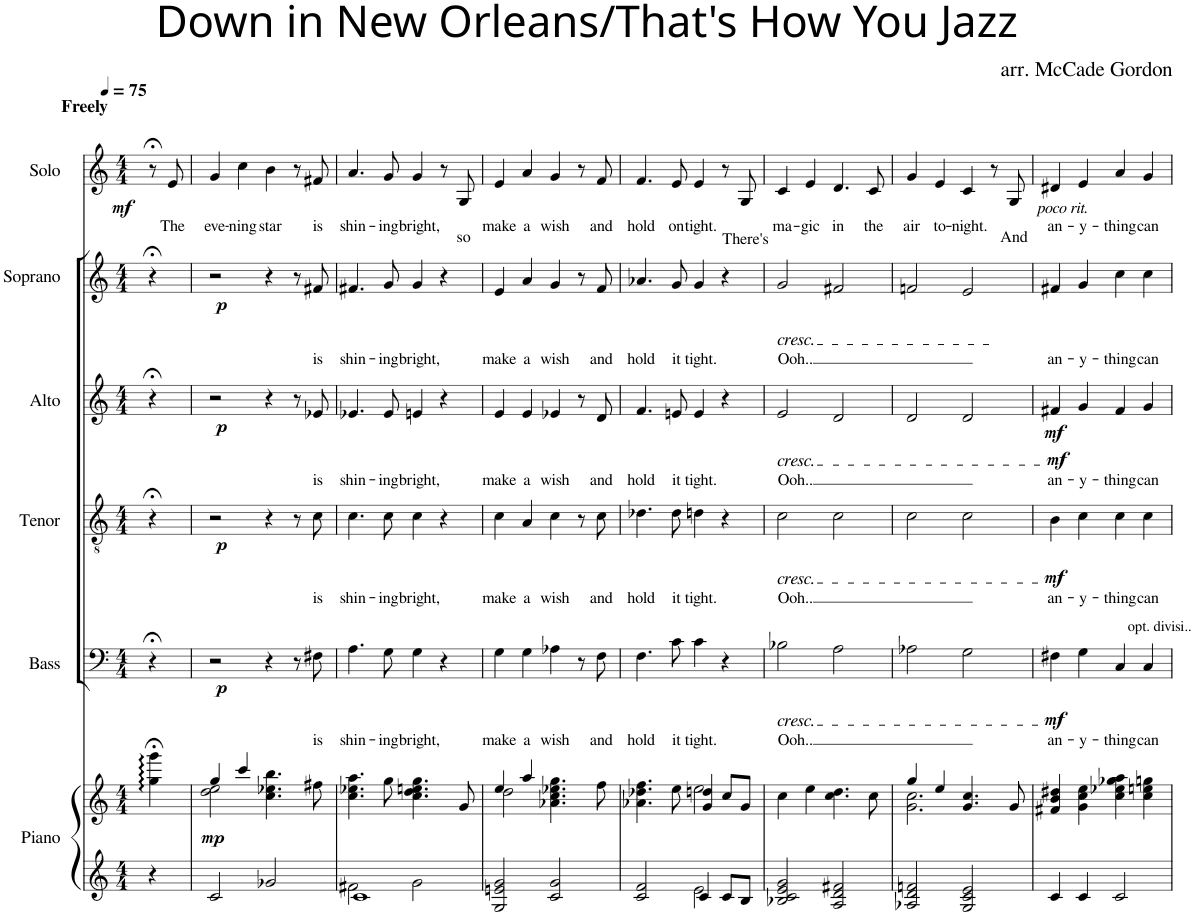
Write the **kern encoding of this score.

**kern	**kern	**dynam	**kern	**text	**dynam	**kern	**text	**dynam	**kern	**text	**dynam	**kern	**text	**dynam	**kern	**text	**dynam
*part6	*part6	*part6	*part5	*part5	*part5	*part4	*part4	*part4	*part3	*part3	*part3	*part2	*part2	*part2	*part1	*part1	*part1
*staff7	*staff6	*staff6/7	*staff5	*staff5	*staff5	*staff4	*staff4	*staff4	*staff3	*staff3	*staff3	*staff2	*staff2	*staff2	*staff1	*staff1	*staff1
*I"Piano	*	*	*I"Bass	*	*	*I"Tenor	*	*	*I"Alto	*	*	*I"Soprano	*	*	*I"Solo	*	*
*I'Pno.	*	*	*I'B.	*	*	*I'T.	*	*	*I'A.	*	*	*I'S.	*	*	*	*	*
*clefG2	*clefG2	*	*clefF4	*	*	*clefGv2	*	*	*clefG2	*	*	*clefG2	*	*	*clefG2	*	*
*k[]	*k[]	*	*k[]	*	*	*k[]	*	*	*k[]	*	*	*k[]	*	*	*k[]	*	*
*M4/4	*M4/4	*	*M4/4	*	*	*M4/4	*	*	*M4/4	*	*	*M4/4	*	*	*M4/4	*	*
*MM75	*MM75	*	*MM75	*	*	*MM75	*	*	*MM75	*	*	*MM75	*	*	*MM75	*	*
=1	=1	=1	=1	=1	=1	=1	=1	=1	=1	=1	=1	=1	=1	=1	=1	=1	=1
4r	4gg\:;< 4ggg\:;<	.	4r;<	.	.	4r;<	.	.	4r;<	.	.	4r;<	.	.	8r;<	.	.
!	!	!	!	!	!	!	!	!	!	!	!	!	!	!	!LO:TX:a:B:t=Freely	!	!
!	!	!	!	!	!	!	!	!	!	!	!	!	!	!	!	!LO:LY:b	!
.	.	.	.	.	.	.	.	.	.	.	.	.	.	.	8e/	The	.
=2	=2	=2	=2	=2	=2	=2	=2	=2	=2	=2	=2	=2	=2	=2	=2	=2	=2
*	*^	*	*	*	*	*	*	*	*	*	*	*	*	*	*	*	*
!	!	!	!LO:DY:b	!	!	!LO:DY:b	!	!	!LO:DY:b	!	!	!LO:DY:b	!	!	!LO:DY:b	!	!LO:LY:b	!LO:DY:b
2c/	4gg/	2dd\ 2ee\	mp	2r	.	p	2r	.	p	2r	.	p	2r	.	p	4g/	eve-	mf
!	!	!	!	!	!	!	!	!	!	!	!	!	!	!	!	!	!LO:LY:b	!
.	4ccc/	.	.	.	.	.	.	.	.	.	.	.	.	.	.	4cc\	-ning	.
!	!	!	!	!	!	!	!	!	!	!	!	!	!	!	!	!	!LO:LY:b	!
2g-X/	4.cc\ 4.ee-X\ 4.bb\	2ryy	.	4r	.	.	4r	.	.	4r	.	.	4r	.	.	4b\	star	.
.	.	.	.	8r	.	.	8r	.	.	8r	.	.	8r	.	.	8r	.	.
!	!	!	!	!	!LO:LY:b	!	!	!LO:LY:b	!	!	!LO:LY:b	!	!	!LO:LY:b	!	!	!LO:LY:b	!
.	8ff#X\	.	.	8F#X\	is	.	8c\	is	.	8e-X/	is	.	8f#X/	is	.	8f#X/	is	.
*	*v	*v	*	*	*	*	*	*	*	*	*	*	*	*	*	*	*	*
=3	=3	=3	=3	=3	=3	=3	=3	=3	=3	=3	=3	=3	=3	=3	=3	=3	=3
*^	*	*	*	*	*	*	*	*	*	*	*	*	*	*	*	*	*
!	!	!	!	!	!LO:LY:b	!	!	!LO:LY:b	!	!	!LO:LY:b	!	!	!LO:LY:b	!	!	!LO:LY:b	!
1c	2f#X\	4.cc\ 4.ee-X\ 4.aa\	.	4.A\	shin-	.	4.c\	shin-	.	4.e-X/	shin-	.	4.f#X/	shin-	.	4.a/	shin-	.
!	!	!	!	!	!LO:LY:b	!	!	!LO:LY:b	!	!	!LO:LY:b	!	!	!LO:LY:b	!	!	!LO:LY:b	!
.	.	8gg\	.	8G\	-ing	.	8c\	-ing	.	8e-/	-ing	.	8g/	-ing	.	8g/	-ing	.
!	!	!	!	!	!LO:LY:b	!	!	!LO:LY:b	!	!	!LO:LY:b	!	!	!LO:LY:b	!	!	!LO:LY:b	!
.	2g\	4.cc\ 4.dd\ 4.een\ 4.gg\	.	4G\	bright,	.	4c\	bright,	.	4en/	bright,	.	4g/	bright,	.	4g/	bright,	.
.	.	.	.	4r	.	.	4r	.	.	4r	.	.	4r	.	.	8r	.	.
!	!	!	!	!	!	!	!	!	!	!	!	!	!	!	!	!	!LO:LY:b	!
.	.	8g/	.	.	.	.	.	.	.	.	.	.	.	.	.	8G/	so	.
*v	*v	*	*	*	*	*	*	*	*	*	*	*	*	*	*	*	*	*
=4	=4	=4	=4	=4	=4	=4	=4	=4	=4	=4	=4	=4	=4	=4	=4	=4	=4
*	*^	*	*	*	*	*	*	*	*	*	*	*	*	*	*	*	*
!	!	!	!	!	!LO:LY:b	!	!	!LO:LY:b	!	!	!LO:LY:b	!	!	!LO:LY:b	!	!	!LO:LY:b	!
2G/ 2en/ 2g/	4ee/	2dd\	.	4G\	make	.	4c\	make	.	4e/	make	.	4e/	make	.	4e/	make	.
!	!	!	!	!	!LO:LY:b	!	!	!LO:LY:b	!	!	!LO:LY:b	!	!	!LO:LY:b	!	!	!LO:LY:b	!
.	4aa/	.	.	4G\	a	.	4A/	a	.	4e/	a	.	4a/	a	.	4a/	a	.
!	!	!	!	!	!LO:LY:b	!	!	!LO:LY:b	!	!	!LO:LY:b	!	!	!LO:LY:b	!	!	!LO:LY:b	!
2c/ 2g/	4.a-X\ 4.cc\ 4.ee-X\ 4.gg\	2ryy	.	4A-X\	wish	.	4c\	wish	.	4e-X/	wish	.	4g/	wish	.	4g/	wish	.
.	.	.	.	8r	.	.	8r	.	.	8r	.	.	8r	.	.	8r	.	.
!	!	!	!	!	!LO:LY:b	!	!	!LO:LY:b	!	!	!LO:LY:b	!	!	!LO:LY:b	!	!	!LO:LY:b	!
.	8ff\	.	.	8F\	and	.	8c\	and	.	8d/	and	.	8f/	and	.	8f/	and	.
=5	=5	=5	=5	=5	=5	=5	=5	=5	=5	=5	=5	=5	=5	=5	=5	=5	=5	=5
*^	*	*	*	*	*	*	*	*	*	*	*	*	*	*	*	*	*	*
!	!	!	!	!	!	!LO:LY:b	!	!	!LO:LY:b	!	!	!LO:LY:b	!	!	!LO:LY:b	!	!	!LO:LY:b	!
2c/ 2f/	2ryy	4.a-X\ 4.dd-X\ 4.ff\	2ryy	.	4.F\	hold	.	4.d-X\	hold	.	4.f/	hold	.	4.a-X/	hold	.	4.f/	hold	.
!	!	!	!	!	!	!LO:LY:b	!	!	!LO:LY:b	!	!	!LO:LY:b	!	!	!LO:LY:b	!	!	!LO:LY:b	!
.	.	8ee\	.	.	8c\	it	.	8d-\	it	.	8en/	it	.	8g/	it	.	8e/	on	.
!	!	!	!	!	!	!LO:LY:b	!	!	!LO:LY:b	!	!	!LO:LY:b	!	!	!LO:LY:b	!	!	!LO:LY:b	!
4c/	2e\	4g/ 4ddn/	2ee\	.	4c\	tight.	.	4dn\	tight.	.	4e/	tight.	.	4g/	tight.	.	4e/	tight.	.
8c/L	.	8cc/L	.	.	4r	.	.	4r	.	.	4r	.	.	4r	.	.	8r	.	.
!	!	!	!	!	!	!	!	!	!	!	!	!	!	!	!	!	!	!LO:LY:b	!
8B/J	.	8g/J	.	.	.	.	.	.	.	.	.	.	.	.	.	.	8G/	There's	.
*v	*v	*	*	*	*	*	*	*	*	*	*	*	*	*	*	*	*	*	*
*	*v	*v	*	*	*	*	*	*	*	*	*	*	*	*	*	*	*	*
=6	=6	=6	=6	=6	=6	=6	=6	=6	=6	=6	=6	=6	=6	=6	=6	=6	=6
!	!	!	!	!	!	!	!	!	!	!	!	!LO:TX:b:i:t=cresc.	!	!	!	!	!
!	!	!	!	!	!	!	!	!	!LO:TX:b:i:t=cresc.	!	!	!	!	!	!	!	!
!	!	!	!	!	!	!LO:TX:b:i:t=cresc.	!	!	!	!	!	!	!	!	!	!	!
!	!	!	!LO:TX:b:i:t=cresc.	!	!	!	!	!	!	!	!	!	!	!	!	!	!
!	!	!	!	!LO:LY:b	!	!	!LO:LY:b	!	!	!LO:LY:b	!	!	!LO:LY:b	!	!	!LO:LY:b	!
2B-X/ 2c/ 2e/ 2g/	4cc\	.	2B-X\	Ooh..	.	2c\	Ooh..	.	2e/	Ooh..	.	2g/	Ooh..	.	4c/	ma-	.
!	!	!	!	!	!	!	!	!	!	!	!	!	!	!	!	!LO:LY:b	!
.	4ee\	.	.	.	.	.	.	.	.	.	.	.	.	.	4e/	-gic	.
!	!	!	!	!	!	!	!	!	!	!	!	!	!	!	!	!LO:LY:b	!
2A/ 2d/ 2f#X/	4.cc\ 4.dd\	.	2A\	.	.	2c\	.	.	2d/	.	.	2f#X/	.	.	4.d/	in	.
!	!	!	!	!	!	!	!	!	!	!	!	!	!	!	!	!LO:LY:b	!
.	8cc\	.	.	.	.	.	.	.	.	.	.	.	.	.	8c/	the	.
=7	=7	=7	=7	=7	=7	=7	=7	=7	=7	=7	=7	=7	=7	=7	=7	=7	=7
*	*^	*	*	*	*	*	*	*	*	*	*	*	*	*	*	*	*
!	!	!	!	!	!	!	!	!	!	!	!	!	!	!	!	!	!LO:LY:b	!
2A-X/ 2d/ 2fn/	4gg/	2.g\ 2.cc\	.	2A-X\	.	.	2c\	.	.	2d/	.	.	2fn/	.	.	4g/	air	.
!	!	!	!	!	!	!	!	!	!	!	!	!	!	!	!	!	!LO:LY:b	!
.	4ee/	.	.	.	.	.	.	.	.	.	.	.	.	.	.	4e/	to-	.
!	!	!	!	!	!	!	!	!	!	!	!	!	!	!	!	!	!LO:LY:b	!
2G/ 2c/ 2e/	4.g/ 4.cc/	.	.	2G\	.	.	2c\	.	.	2d/	.	.	2e/	.	.	4c/	-night.	.
.	.	4ryy	.	.	.	.	.	.	.	.	.	.	.	.	.	8r	.	.
!	!	!	!	!	!	!	!	!	!	!	!	!	!	!	!	!	!LO:LY:b	!
.	8g/	.	.	.	.	.	.	.	.	.	.	.	.	.	.	8G/	And	.
*	*v	*v	*	*	*	*	*	*	*	*	*	*	*	*	*	*	*	*
=8	=8	=8	=8	=8	=8	=8	=8	=8	=8	=8	=8	=8	=8	=8	=8	=8	=8
!	!	!	!	!	!	!	!	!	!	!	!	!	!	!	!LO:TX:b:i:t=poco rit.	!	!
!	!	!	!	!LO:LY:b	!LO:DY:b	!	!LO:LY:b	!LO:DY:b	!	!LO:LY:b	!LO:DY:b	!	!LO:LY:b	!	!	!LO:LY:b	!
!	!	!	!	!	!	!	!	!	!	!	!LO:DY:n=1:b	!	!	!	!	!	!
4c/	4f#X/ 4b/ 4dd#X/	.	4F#X\	an-	mf	4B\	an-	mf	4f#X/	an-	mf mf	4f#X/	an-	.	4d#X/	an-	.
!	!	!	!	!LO:LY:b	!	!	!LO:LY:b	!	!	!LO:LY:b	!	!	!LO:LY:b	!	!	!LO:LY:b	!
4c/	4g\ 4cc\ 4ee\	.	4G\	-y-	.	4c\	-y-	.	4g/	-y-	.	4g/	-y-	.	4e/	-y-	.
!	!	!	!	!LO:LY:b	!	!	!LO:LY:b	!	!	!LO:LY:b	!	!	!LO:LY:b	!	!	!LO:LY:b	!
2c/	4cc\ 4ee-X\ 4gg-X\ 4aa\	.	4C/	-thing	.	4c\	-thing	.	4f#/	-thing	.	4cc\	-thing	.	4a/	-thing	.
!	!	!	!LO:TX:a:t=opt. divisi..	!	!	!	!	!	!	!	!	!	!	!	!	!	!
!	!	!	!	!LO:LY:b	!	!	!LO:LY:b	!	!	!LO:LY:b	!	!	!LO:LY:b	!	!	!LO:LY:b	!
.	4cc\ 4een\ 4ggn\	.	4C/	can	.	4c\	can	.	4g/	can	.	4cc\	can	.	4g/	can	.
=	=	=	=	=	=	=	=	=	=	=	=	=	=	=	=	=	=
*-	*-	*-	*-	*-	*-	*-	*-	*-	*-	*-	*-	*-	*-	*-	*-	*-	*-
